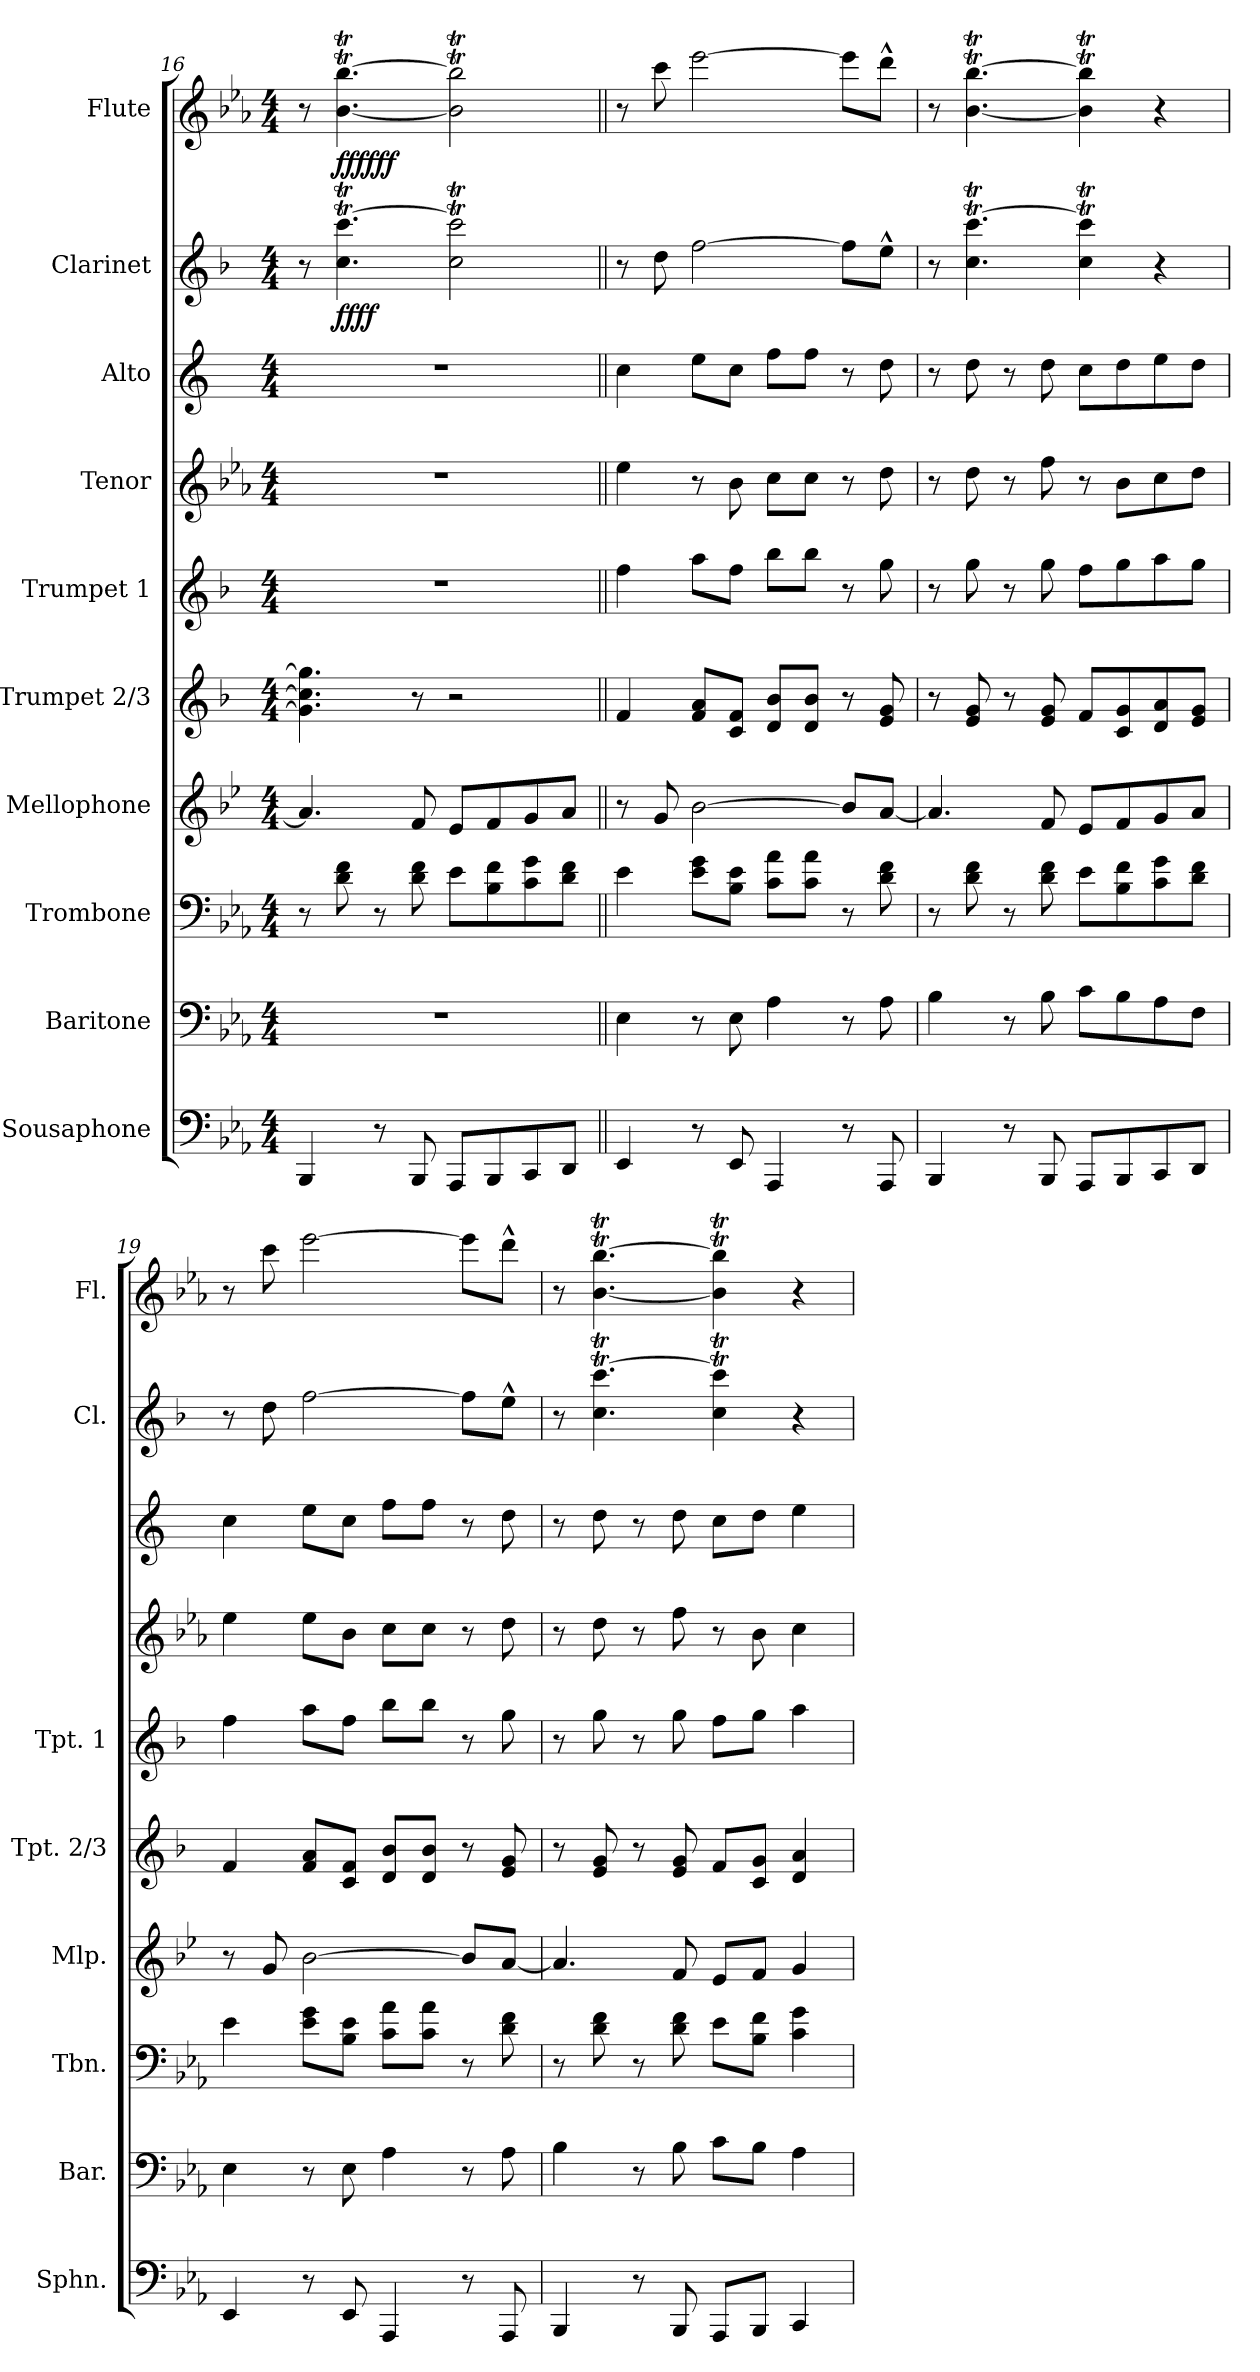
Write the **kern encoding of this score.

**kern	**kern	**kern	**kern	**kern	**kern	**kern	**kern	**kern	**dynam	**kern	**dynam
*part10	*part9	*part8	*part7	*part6	*part5	*part4	*part3	*part2	*part2	*part1	*part1
*staff10	*staff9	*staff8	*staff7	*staff6	*staff5	*staff4	*staff3	*staff2	*staff2	*staff1	*staff1
*I"Sousaphone	*I"Baritone	*I"Trombone	*I"Mellophone	*I"Trumpet 2/3	*I"Trumpet 1	*I"Tenor	*I"Alto	*I"Clarinet	*	*I"Flute	*
*I'Sphn.	*I'Bar.	*I'Tbn.	*I'Mlp.	*I'Tpt. 2/3	*I'Tpt. 1	*	*	*I'Cl.	*	*I'Fl.	*
*clefF4	*clefF4	*clefF4	*clefG2	*clefG2	*clefG2	*clefG2	*clefG2	*clefG2	*	*clefG2	*
*	*	*	*ITrd4c7	*ITrd1c2	*ITrd1c2	*ITrd8c14	*ITrd5c9	*ITrd1c2	*	*	*
*k[b-e-a-]	*k[b-e-a-]	*k[b-e-a-]	*k[b-e-a-]	*k[b-e-a-]	*k[b-e-a-]	*k[b-e-a-]	*k[b-e-a-]	*k[b-e-a-]	*	*k[b-e-a-]	*
*M4/4	*M4/4	*M4/4	*M4/4	*M4/4	*M4/4	*M4/4	*M4/4	*M4/4	*	*M4/4	*
=16	=16	=16	=16	=16	=16	=16	=16	=16	=16	=16	=16
4BBB-/	1r	8r	4.d/]	4.f\] 4.b-\] 4.ff\]	1r	1r	1r	8r	.	8r	.
!	!	!	!	!	!	!	!	!	!LO:DY:b	!	!
!	!	!	!	!	!	!	!	!	!LO:DY:n=1:b	!	!LO:DY:b
!	!	!	!	!	!	!	!	!	!	!	!LO:DY:n=1:b
!	!	!	!	!	!	!	!	!	!	!	!LO:DY:n=2:b
.	.	8d\ 8f\	.	.	.	.	.	4.b-\T [4.bb-\T	ff ff	[4.b-\T [4.bb-\T	ff ff ff
8r	.	8r	.	.	.	.	.	.	.	.	.
8BBB-/	.	8d\ 8f\	8B-/	8r	.	.	.	.	.	.	.
8AAA-/L	.	8e-\L	8A-/L	2r	.	.	.	2b-\T 2bb-\]T	.	2b-\]T 2bb-\]T	.
8BBB-/	.	8B-\ 8f\	8B-/	.	.	.	.	.	.	.	.
8CC/	.	8c\ 8g\	8c/	.	.	.	.	.	.	.	.
8DD/J	.	8d\ 8f\J	8d/J	.	.	.	.	.	.	.	.
=17||	=17||	=17||	=17||	=17||	=17||	=17||	=17||	=17||	=17||	=17||	=17||
4EE-/	4E-\	4e-\	8r	4e-/	4ee-\	4e-\	4e-\	8r	.	8r	.
.	.	.	8c/	.	.	.	.	8cc\	.	8ccc\	.
8r	8r	8e-\ 8g\L	[2e-\	8e-/ 8g/L	8gg\L	8r	8g\L	[2ee-\	.	[2eee-\	.
8EE-/	8E-\	8B-\ 8e-\J	.	8B-/ 8e-/J	8ee-\J	8B-\	8e-\J	.	.	.	.
4AAA-/	4A-\	8c\ 8a-\L	.	8c/ 8a-/L	8aa-\L	8c\L	8a-\L	.	.	.	.
.	.	8c\ 8a-\J	.	8c/ 8a-/J	8aa-\J	8c\J	8a-\J	.	.	.	.
8r	8r	8r	8e-/L]	8r	8r	8r	8r	8ee-\L]	.	8eee-\L]	.
8AAA-/	8A-\	8d\ 8f\	[8d/J	8d/ 8f/	8ff\	8d\	8f\	8dd^^\J	.	8ddd^^\J	.
=18	=18	=18	=18	=18	=18	=18	=18	=18	=18	=18	=18
4BBB-/	4B-\	8r	4.d/]	8r	8r	8r	8r	8r	.	8r	.
.	.	8d\ 8f\	.	8d/ 8f/	8ff\	8d\	8f\	4.b-\T [4.bb-\T	.	[4.b-\T [4.bb-\T	.
8r	8r	8r	.	8r	8r	8r	8r	.	.	.	.
8BBB-/	8B-\	8d\ 8f\	8B-/	8d/ 8f/	8ff\	8f\	8f\	.	.	.	.
8AAA-/L	8c\L	8e-\L	8A-/L	8e-/L	8ee-\L	8r	8e-\L	4b-\T 4bb-\]T	.	4b-\]T 4bb-\]T	.
8BBB-/	8B-\	8B-\ 8f\	8B-/	8B-/ 8f/	8ff\	8B-\L	8f\	.	.	.	.
8CC/	8A-\	8c\ 8g\	8c/	8c/ 8g/	8gg\	8c\	8g\	4r	.	4r	.
8DD/J	8F\J	8d\ 8f\J	8d/J	8d/ 8f/J	8ff\J	8d\J	8f\J	.	.	.	.
!!LO:PB:g=z
=19	=19	=19	=19	=19	=19	=19	=19	=19	=19	=19	=19
4EE-/	4E-\	4e-\	8r	4e-/	4ee-\	4e-\	4e-\	8r	.	8r	.
.	.	.	8c/	.	.	.	.	8cc\	.	8ccc\	.
8r	8r	8e-\ 8g\L	[2e-\	8e-/ 8g/L	8gg\L	8e-\L	8g\L	[2ee-\	.	[2eee-\	.
8EE-/	8E-\	8B-\ 8e-\J	.	8B-/ 8e-/J	8ee-\J	8B-\J	8e-\J	.	.	.	.
4AAA-/	4A-\	8c\ 8a-\L	.	8c/ 8a-/L	8aa-\L	8c\L	8a-\L	.	.	.	.
.	.	8c\ 8a-\J	.	8c/ 8a-/J	8aa-\J	8c\J	8a-\J	.	.	.	.
8r	8r	8r	8e-/L]	8r	8r	8r	8r	8ee-\L]	.	8eee-\L]	.
8AAA-/	8A-\	8d\ 8f\	[8d/J	8d/ 8f/	8ff\	8d\	8f\	8dd^^\J	.	8ddd^^\J	.
=20	=20	=20	=20	=20	=20	=20	=20	=20	=20	=20	=20
4BBB-/	4B-\	8r	4.d/]	8r	8r	8r	8r	8r	.	8r	.
.	.	8d\ 8f\	.	8d/ 8f/	8ff\	8d\	8f\	4.b-\T [4.bb-\T	.	[4.b-\T [4.bb-\T	.
8r	8r	8r	.	8r	8r	8r	8r	.	.	.	.
8BBB-/	8B-\	8d\ 8f\	8B-/	8d/ 8f/	8ff\	8f\	8f\	.	.	.	.
8AAA-/L	8c\L	8e-\L	8A-/L	8e-/L	8ee-\L	8r	8e-\L	4b-\T 4bb-\]T	.	4b-\]T 4bb-\]T	.
8BBB-/J	8B-\J	8B-\ 8f\J	8B-/J	8B-/ 8f/J	8ff\J	8B-\	8f\J	.	.	.	.
4CC/	4A-\	4c\ 4g\	4c/	4c/ 4g/	4gg\	4c\	4g\	4r	.	4r	.
=	=	=	=	=	=	=	=	=	=	=	=
*-	*-	*-	*-	*-	*-	*-	*-	*-	*-	*-	*-
